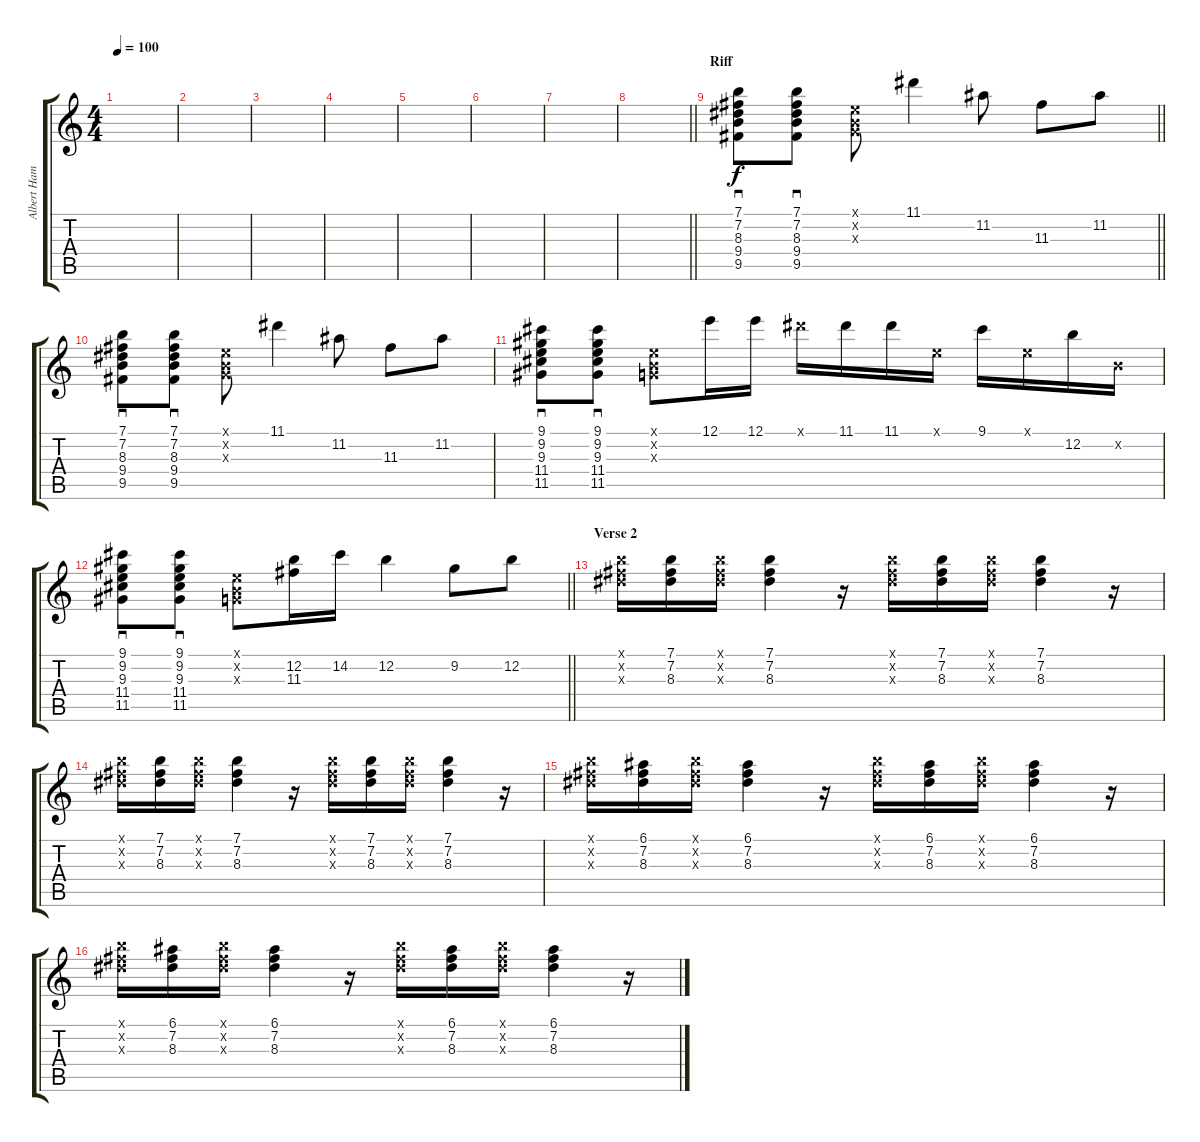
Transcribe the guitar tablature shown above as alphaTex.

\track ("Albert Hammond Jr. (Clean)" "Albert Ham") {instrument electricguitarclean}
\staff {score tabs}
\tuning (E4 B3 G3 D3 A2 E2) {hide}
\ts (4 4)
\tempo 100
\clef g2
\ks c
|
|
|
|
|
|
|
\barLineRight lightlight
|
\section ("" "Riff")
\barLineRight lightlight
(7.1 7.2 8.3 9.4 9.5).8{sd} (7.1 7.2 8.3 9.4 9.5).8{sd} (0.1{x} 0.2{x} 0.3{x}).8 11.1.4 11.2.8 11.3.8 11.2.8 |
\section ("" "")
(7.1 7.2 8.3 9.4 9.5).8{sd} (7.1 7.2 8.3 9.4 9.5).8{sd} (0.1{x} 0.2{x} 0.3{x}).8 11.1.4 11.2.8 11.3.8 11.2.8 |
(9.1 9.2 9.3 11.4 11.5).8{sd} (9.1 9.2 9.3 11.4 11.5).8{sd} (0.1{x} 0.2{x} 0.3{x}).8 12.1.16 12.1.16 11.1{x}.16 11.1.16 11.1.16 0.1{x}.16 9.1.16 0.1{x}.16 12.2.16 0.2{x}.16 |
\barLineRight lightlight
(9.1 9.2 9.3 11.4 11.5).8{sd} (9.1 9.2 9.3 11.4 11.5).8{sd} (0.1{x} 0.2{x} 0.3{x}).8 (12.2 11.3).16 14.2.16 12.2.4 9.2.8 12.2.8 |
\section ("" "Verse 2")
(7.1{x} 7.2{x} 8.3{x}).16 (7.1 7.2 8.3).16 (7.1{x} 7.2{x} 8.3{x}).16 (7.1 7.2 8.3).4 r.16 (7.1{x} 7.2{x} 8.3{x}).16 (7.1 7.2 8.3).16 (7.1{x} 7.2{x} 8.3{x}).16 (7.1 7.2 8.3).4 r.16 |
(7.1{x} 7.2{x} 8.3{x}).16 (7.1 7.2 8.3).16 (7.1{x} 7.2{x} 8.3{x}).16 (7.1 7.2 8.3).4 r.16 (7.1{x} 7.2{x} 8.3{x}).16 (7.1 7.2 8.3).16 (7.1{x} 7.2{x} 8.3{x}).16 (7.1 7.2 8.3).4 r.16 |
(7.1{x} 7.2{x} 8.3{x}).16 (6.1 7.2 8.3).16 (7.1{x} 7.2{x} 8.3{x}).16 (6.1 7.2 8.3).4 r.16 (7.1{x} 7.2{x} 8.3{x}).16 (6.1 7.2 8.3).16 (7.1{x} 7.2{x} 8.3{x}).16 (6.1 7.2 8.3).4 r.16 |
(7.1{x} 7.2{x} 8.3{x}).16 (6.1 7.2 8.3).16 (7.1{x} 7.2{x} 8.3{x}).16 (6.1 7.2 8.3).4 r.16 (7.1{x} 7.2{x} 8.3{x}).16 (6.1 7.2 8.3).16 (7.1{x} 7.2{x} 8.3{x}).16 (6.1 7.2 8.3).4 r.16
